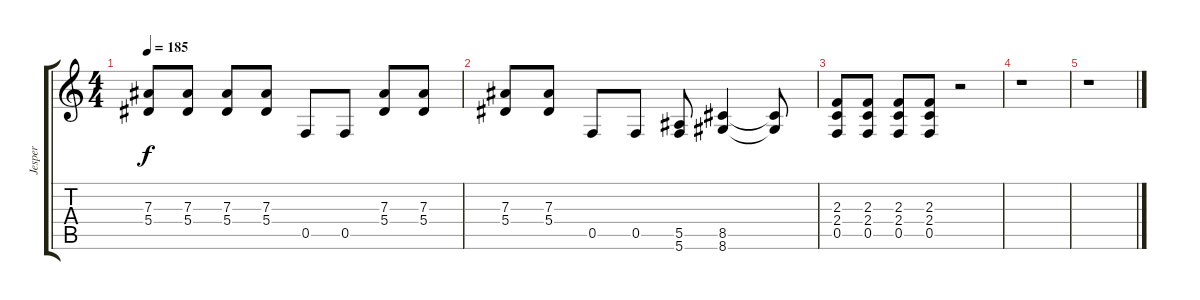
\track ("Jesper" "Jesper") {instrument distortionguitar}
\staff {score tabs}
\tuning (C4 G3 Eb3 Bb2 F2 C2) {hide}
\ts (4 4)
\tempo 185
\clef g2
\ks c
(7.3 5.4).8{dy f} (7.3 5.4).8 (7.3 5.4).8 (7.3 5.4).8 0.5.8 0.5.8 (7.3 5.4).8 (7.3 5.4).8 |
(7.3 5.4).8 (7.3 5.4).8 0.5.8 0.5.8 (5.5 5.6).8 (8.5 8.6).4 (8.5{t} 8.6{t}).8 |
(2.3 2.4 0.5).8 (2.3 2.4 0.5).8 (2.3 2.4 0.5).8 (2.3 2.4 0.5).8 r.2 |
r.1 |
r.1
